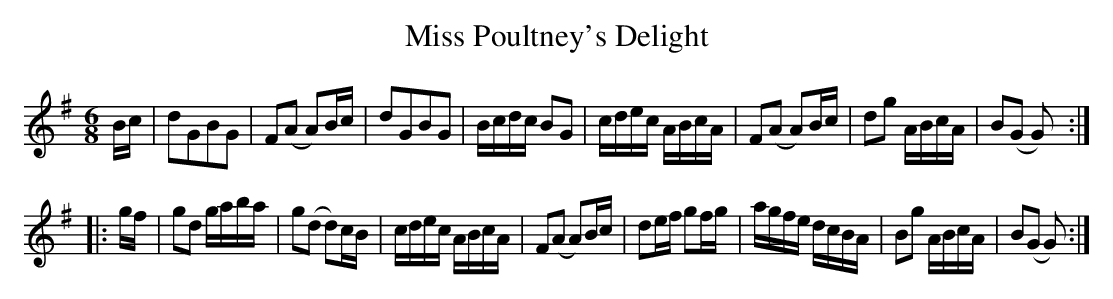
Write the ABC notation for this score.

X:1
T:Miss Poultney's Delight
M:6/8
L:1/8
K:G
B/c/ | dGBG | F(A A)B/c/ | dGBG | B/c/d/c/ BG | c/d/e/c/ A/B/c/A/ | F(A A)B/c/ | dg A/B/c/A/ | B(G G) :|
|: g/f/ | gd g/a/b/a/ | g(d d)c/B/ | c/d/e/c/ A/B/c/A/ | F(A A)B/c/ | de/f/ gf/g/ | a/g/f/e/ d/c/B/A/ | Bg A/B/c/A/ | B(G G) :|
